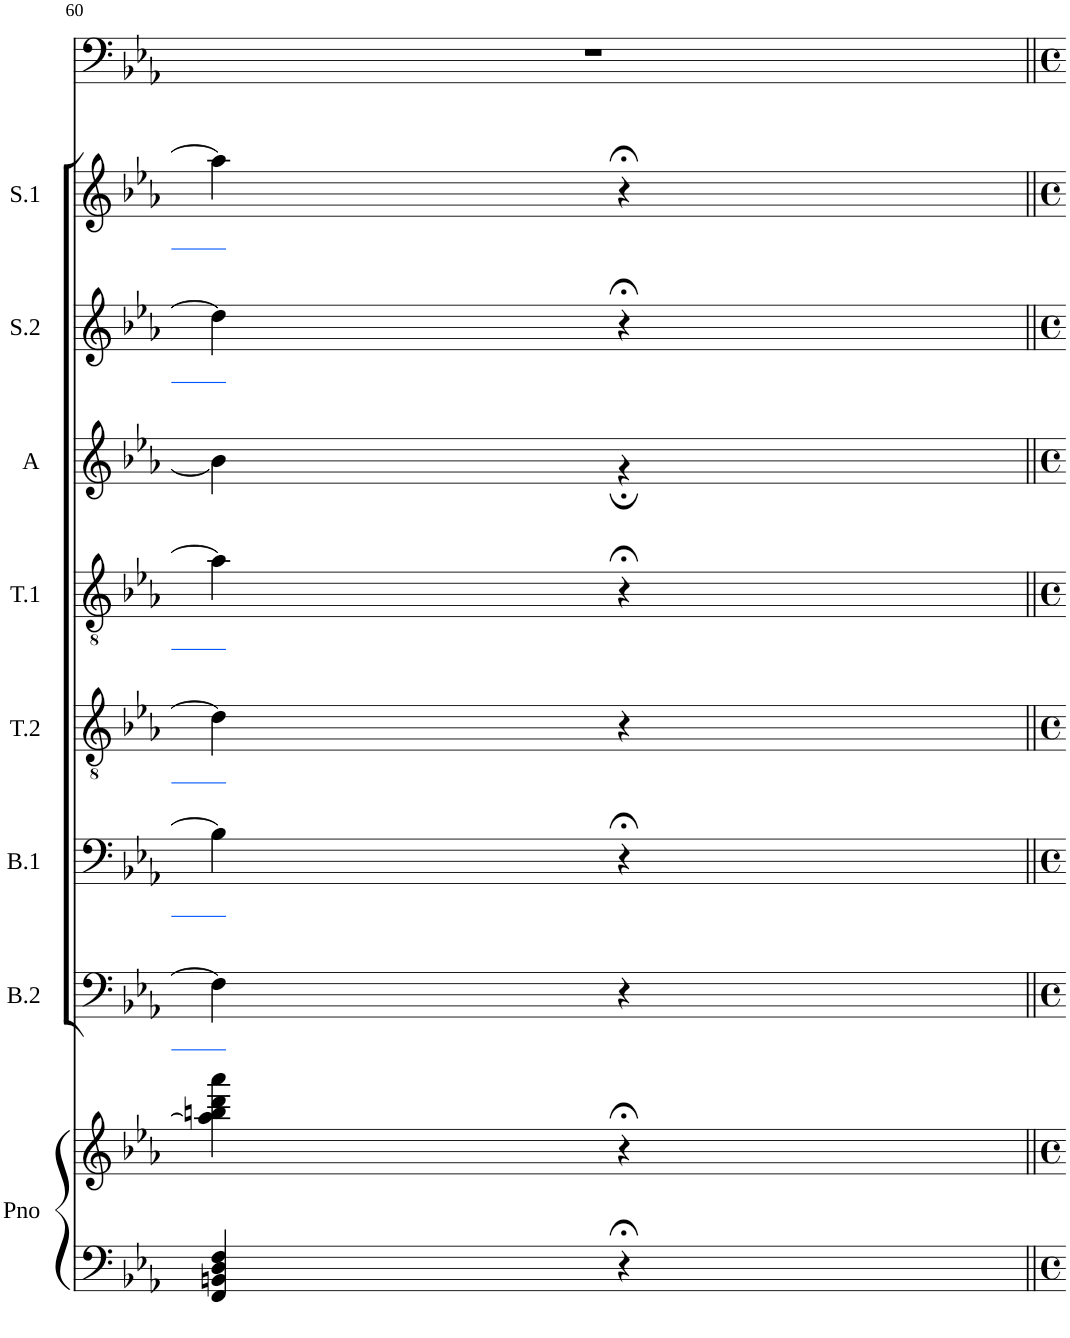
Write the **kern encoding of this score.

**kern	**kern	**kern	**kern	**kern	**kern	**kern	**kern	**kern	**kern
*part9	*part9	*part8	*part7	*part6	*part5	*part4	*part3	*part2	*part1
*staff10	*staff9	*staff8	*staff7	*staff6	*staff5	*staff4	*staff3	*staff2	*staff1
*I"Piano	*	*I"Basse 2	*I"Basse 1	*I"Tenor 2	*I"Tenor 1	*I"Alto	*I"Soprano 2	*I"Soprano 1	*I"Voice
*I'Pno	*	*I'B.2	*I'B.1	*I'T.2	*I'T.1	*I'A	*I'S.2	*I'S.1	*
!!LO:PB:g=z
*clefF4	*clefG2	*clefF4	*clefF4	*clefGv2	*clefGv2	*clefG2	*clefG2	*clefG2	*clefF4
*	*	*	*	*	*	*	*	*	*Trd12c21
*k[b-e-a-]	*k[b-e-a-]	*k[b-e-a-]	*k[b-e-a-]	*k[b-e-a-]	*k[b-e-a-]	*k[b-e-a-]	*k[b-e-a-]	*k[b-e-a-]	*k[b-e-a-]
*E-:	*E-:	*E-:	*E-:	*E-:	*E-:	*E-:	*E-:	*E-:	*E-:
*M2/4	*M2/4	*M2/4	*M2/4	*M2/4	*M2/4	*M2/4	*M2/4	*M2/4	*M2/4
=60	=60	=60	=60	=60	=60	=60	=60	=60	=60
*	*	*	*	*	*	*^	*	*	*
4FF/ 4BBn/ 4D/ 4F/	4aa-\] 4bbn\ 4ddd\ 4aaa-\	4F\]	4Bn\]	4d\]	4a-\]	2ryy	4bn\]	4dd\]	4aa-\]	2r
4r;<	4r;<	4r	4r;<	4r	4r;<	.	4r;	4r;<	4r;<	.
*	*	*	*	*	*	*v	*v	*	*	*
=||	=||	=||	=||	=||	=||	=||	=||	=||	=||
*-	*-	*-	*-	*-	*-	*-	*-	*-	*-
